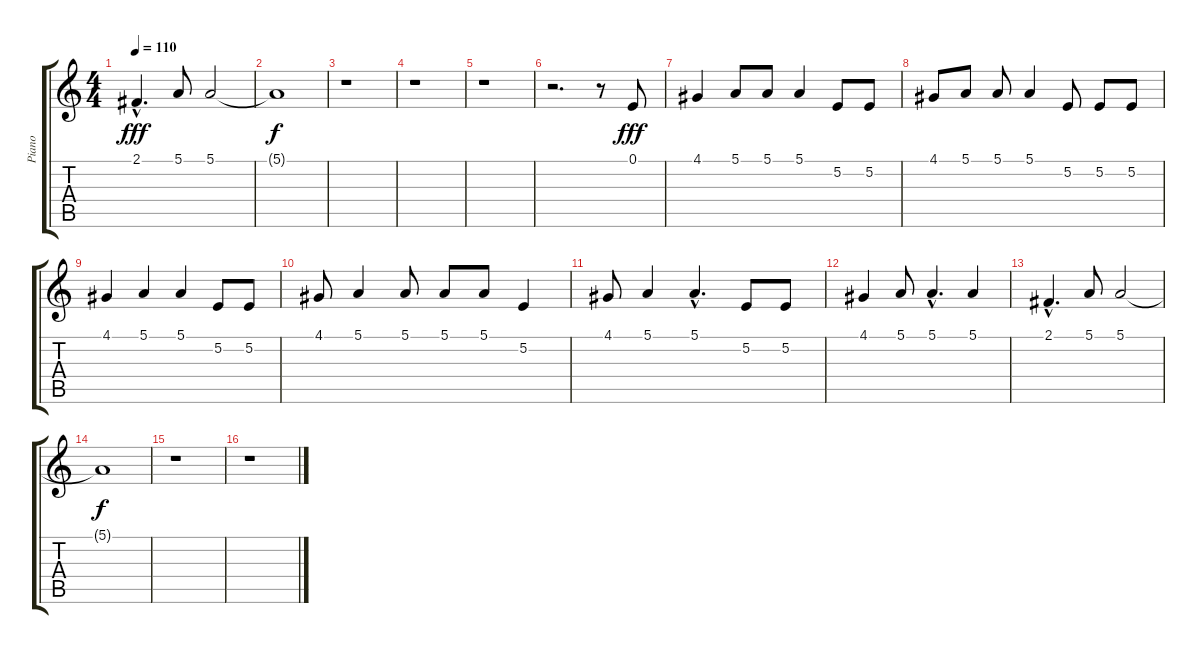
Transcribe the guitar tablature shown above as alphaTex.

\track ("Piano" "Piano") {instrument pad6metallic}
\staff {score tabs}
\tuning (E4 B3 G3 D3 A2 E2) {hide}
\ts (4 4)
\tempo 110
\clef g2
\ks c
2.1{hac}.4{d dy fff} 5.1.8 5.1.2 |
5.1{t}.1{dy f} |
r.1 |
r.1 |
r.1 |
r.2{d} r.8 0.1.8{dy fff} |
4.1.4 5.1.8 5.1.8 5.1.4 5.2.8 5.2.8 |
4.1.8 5.1.8 5.1.8 5.1.4 5.2.8 5.2.8 5.2.8 |
4.1.4 5.1.4 5.1.4 5.2.8 5.2.8 |
4.1.8 5.1.4 5.1.8 5.1.8 5.1.8 5.2.4 |
4.1.8 5.1.4 5.1{hac}.4{d} 5.2.8 5.2.8 |
4.1.4 5.1.8 5.1{hac}.4{d} 5.1.4 |
2.1{hac}.4{d} 5.1.8 5.1.2 |
5.1{t}.1{dy f} |
r.1 |
r.1
